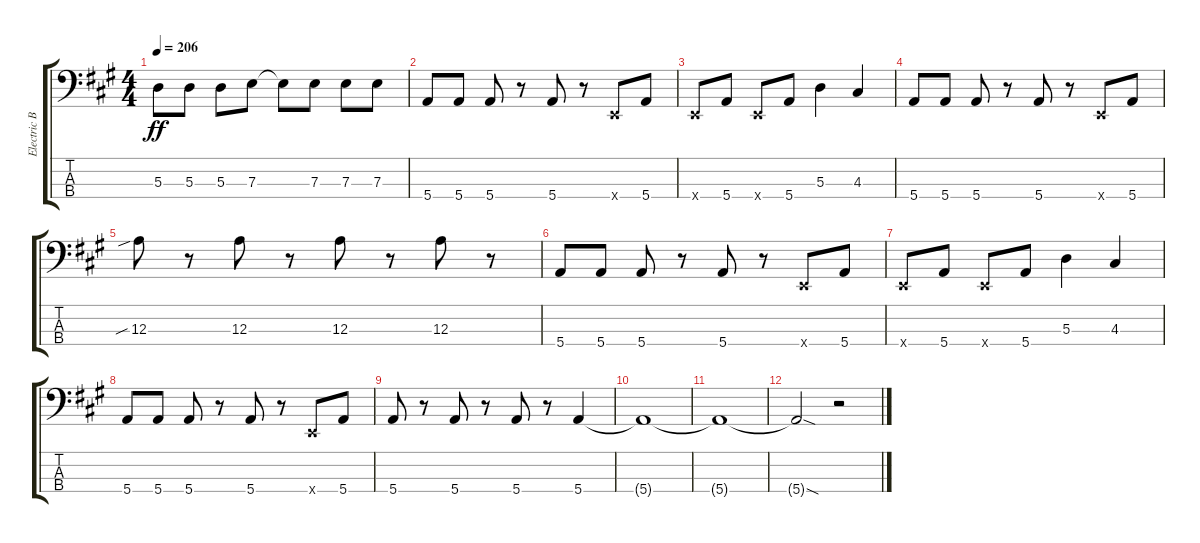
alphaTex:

\track ("Electric Bass" "Electric B") {instrument electricbassfinger}
\staff {score tabs}
\tuning (G2 D2 A1 E1) {hide}
\ts (4 4)
\tempo 206
\clef f4
\ks a
5.3.8{dy ff} 5.3.8 5.3.8 7.3.8 7.3{t}.8 7.3.8 7.3.8 7.3.8 |
5.4.8 5.4.8 5.4.8 r.8 5.4.8 r.8 0.4{x}.8 5.4.8 |
0.4{x}.8 5.4.8 0.4{x}.8 5.4.8 5.3.4 4.3.4 |
5.4.8 5.4.8 5.4.8 r.8 5.4.8 r.8 0.4{x}.8 5.4.8 |
12.3{sib}.8 r.8 12.3.8 r.8 12.3.8 r.8 12.3.8 r.8 |
5.4.8 5.4.8 5.4.8 r.8 5.4.8 r.8 0.4{x}.8 5.4.8 |
0.4{x}.8 5.4.8 0.4{x}.8 5.4.8 5.3.4 4.3.4 |
5.4.8 5.4.8 5.4.8 r.8 5.4.8 r.8 0.4{x}.8 5.4.8 |
5.4.8 r.8 5.4.8 r.8 5.4.8 r.8 5.4.4 |
5.4{t}.1 |
5.4{t}.1 |
5.4{sod t}.2 r.2
